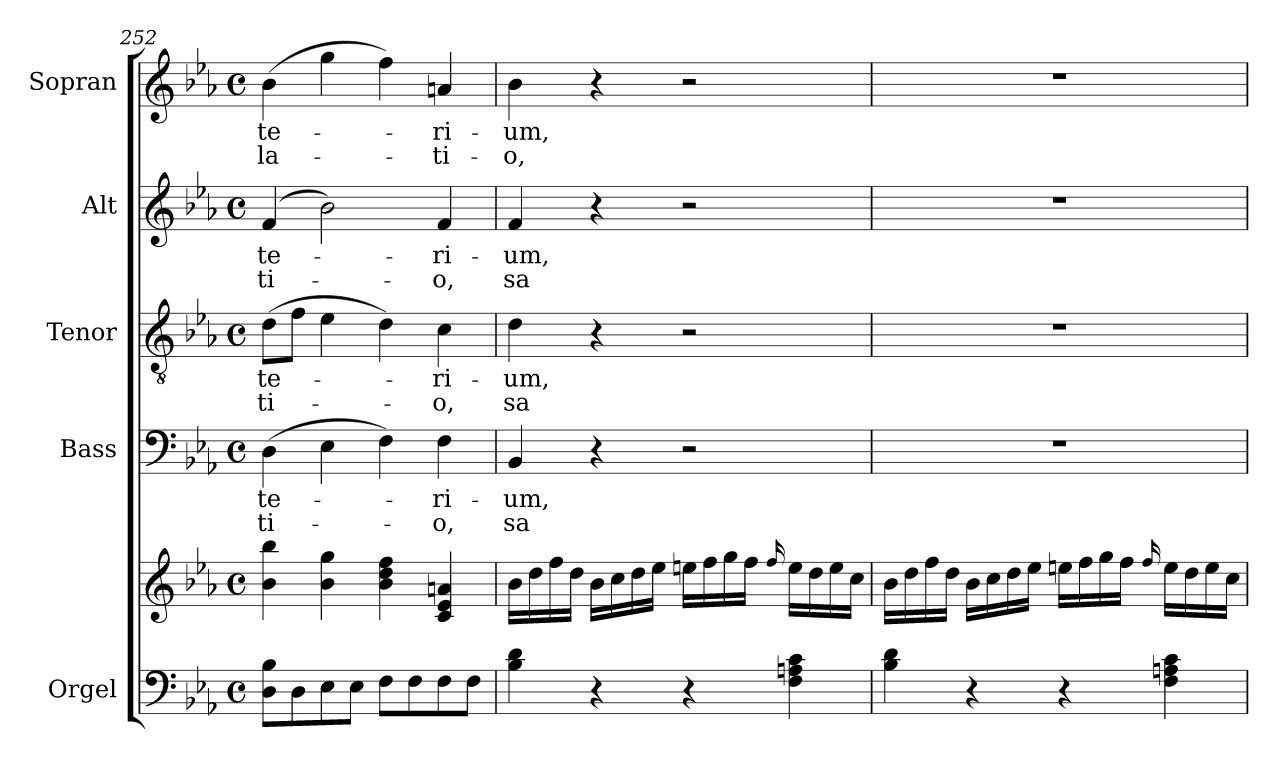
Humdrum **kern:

**kern	**kern	**kern	**text	**text	**kern	**text	**text	**kern	**text	**text	**kern	**text	**text
*part5	*part5	*part4	*part4	*part4	*part3	*part3	*part3	*part2	*part2	*part2	*part1	*part1	*part1
*staff6	*staff5	*staff4	*staff4	*staff4	*staff3	*staff3	*staff3	*staff2	*staff2	*staff2	*staff1	*staff1	*staff1
*I"Orgel	*	*I"Bass	*	*	*I"Tenor	*	*	*I"Alt	*	*	*I"Sopran	*	*
*I'Org.	*	*I'B.	*	*	*I'T.	*	*	*I'A.	*	*	*I'S.	*	*
!!LO:PB:g=z
*clefF4	*clefG2	*clefF4	*	*	*clefGv2	*	*	*clefG2	*	*	*clefG2	*	*
*k[b-e-a-]	*k[b-e-a-]	*k[b-e-a-]	*	*	*k[b-e-a-]	*	*	*k[b-e-a-]	*	*	*k[b-e-a-]	*	*
*E-:	*E-:	*E-:	*	*	*E-:	*	*	*E-:	*	*	*E-:	*	*
*M4/4	*M4/4	*M4/4	*	*	*M4/4	*	*	*M4/4	*	*	*M4/4	*	*
*met(c)	*met(c)	*met(c)	*	*	*met(c)	*	*	*met(c)	*	*	*met(c)	*	*
=252	=252	=252	=252	=252	=252	=252	=252	=252	=252	=252	=252	=252	=252
!	!	!	!LO:LY:b	!LO:LY:b	!	!LO:LY:b	!LO:LY:b	!	!LO:LY:b	!LO:LY:b	!	!LO:LY:b	!LO:LY:b
8D\ 8B-\L	4b-\ 4bb-\	(>4D\	-te-	-ti-	(>8d\L	-te-	-ti-	(4f/	-te-	-ti-	(>4b-\	-te-	-la-
8D\	.	.	.	.	8f\J	.	.	.	.	.	.	.	.
8E-\	4b-\ 4gg\	4E-\	.	.	4e-\	.	.	2b-\)	.	.	4gg\	.	.
8E-\J	.	.	.	.	.	.	.	.	.	.	.	.	.
8F\L	4b-\ 4dd\ 4ff\	4F\)	.	.	4d\)	.	.	.	.	.	4ff\)	.	.
8F\	.	.	.	.	.	.	.	.	.	.	.	.	.
!	!	!	!LO:LY:b	!LO:LY:b	!	!LO:LY:b	!LO:LY:b	!	!LO:LY:b	!LO:LY:b	!	!LO:LY:b	!LO:LY:b
8F\	4c/ 4e-/ 4an/	4F\	-ri-	-o,	4c\	-ri-	-o,	4f/	-ri-	-o,	4an/	-ri-	-ti-
8F\J	.	.	.	.	.	.	.	.	.	.	.	.	.
=253	=253	=253	=253	=253	=253	=253	=253	=253	=253	=253	=253	=253	=253
!	!	!	!LO:LY:b	!LO:LY:b	!	!LO:LY:b	!LO:LY:b	!	!LO:LY:b	!LO:LY:b	!	!LO:LY:b	!LO:LY:b
4B-\ 4d\	16b-\LL	4BB-/	-um,	sa-	4d\	-um,	sa-	4f/	-um,	sa-	4b-\	-um,	-o,
.	16dd\	.	.	.	.	.	.	.	.	.	.	.	.
.	16ff\	.	.	.	.	.	.	.	.	.	.	.	.
.	16dd\JJ	.	.	.	.	.	.	.	.	.	.	.	.
4r	16b-\LL	4r	.	.	4r	.	.	4r	.	.	4r	.	.
.	16cc\	.	.	.	.	.	.	.	.	.	.	.	.
.	16dd\	.	.	.	.	.	.	.	.	.	.	.	.
.	16ee-\JJ	.	.	.	.	.	.	.	.	.	.	.	.
4r	16een\LL	2r	.	.	2r	.	.	2r	.	.	2r	.	.
.	16ff\	.	.	.	.	.	.	.	.	.	.	.	.
.	16gg\	.	.	.	.	.	.	.	.	.	.	.	.
.	16ff\JJ	.	.	.	.	.	.	.	.	.	.	.	.
.	16qqff/	.	.	.	.	.	.	.	.	.	.	.	.
4F\ 4An\ 4c\	16ee\LL	.	.	.	.	.	.	.	.	.	.	.	.
.	16dd\	.	.	.	.	.	.	.	.	.	.	.	.
.	16ee\	.	.	.	.	.	.	.	.	.	.	.	.
.	16cc\JJ	.	.	.	.	.	.	.	.	.	.	.	.
=254	=254	=254	=254	=254	=254	=254	=254	=254	=254	=254	=254	=254	=254
4B-\ 4d\	16b-\LL	1r	.	.	1r	.	.	1r	.	.	1r	.	.
.	16dd\	.	.	.	.	.	.	.	.	.	.	.	.
.	16ff\	.	.	.	.	.	.	.	.	.	.	.	.
.	16dd\JJ	.	.	.	.	.	.	.	.	.	.	.	.
4r	16b-\LL	.	.	.	.	.	.	.	.	.	.	.	.
.	16cc\	.	.	.	.	.	.	.	.	.	.	.	.
.	16dd\	.	.	.	.	.	.	.	.	.	.	.	.
.	16ee-\JJ	.	.	.	.	.	.	.	.	.	.	.	.
4r	16een\LL	.	.	.	.	.	.	.	.	.	.	.	.
.	16ff\	.	.	.	.	.	.	.	.	.	.	.	.
.	16gg\	.	.	.	.	.	.	.	.	.	.	.	.
.	16ff\JJ	.	.	.	.	.	.	.	.	.	.	.	.
.	16qqff/	.	.	.	.	.	.	.	.	.	.	.	.
4F\ 4An\ 4c\	16ee\LL	.	.	.	.	.	.	.	.	.	.	.	.
.	16dd\	.	.	.	.	.	.	.	.	.	.	.	.
.	16ee\	.	.	.	.	.	.	.	.	.	.	.	.
.	16cc\JJ	.	.	.	.	.	.	.	.	.	.	.	.
=	=	=	=	=	=	=	=	=	=	=	=	=	=
*-	*-	*-	*-	*-	*-	*-	*-	*-	*-	*-	*-	*-	*-
